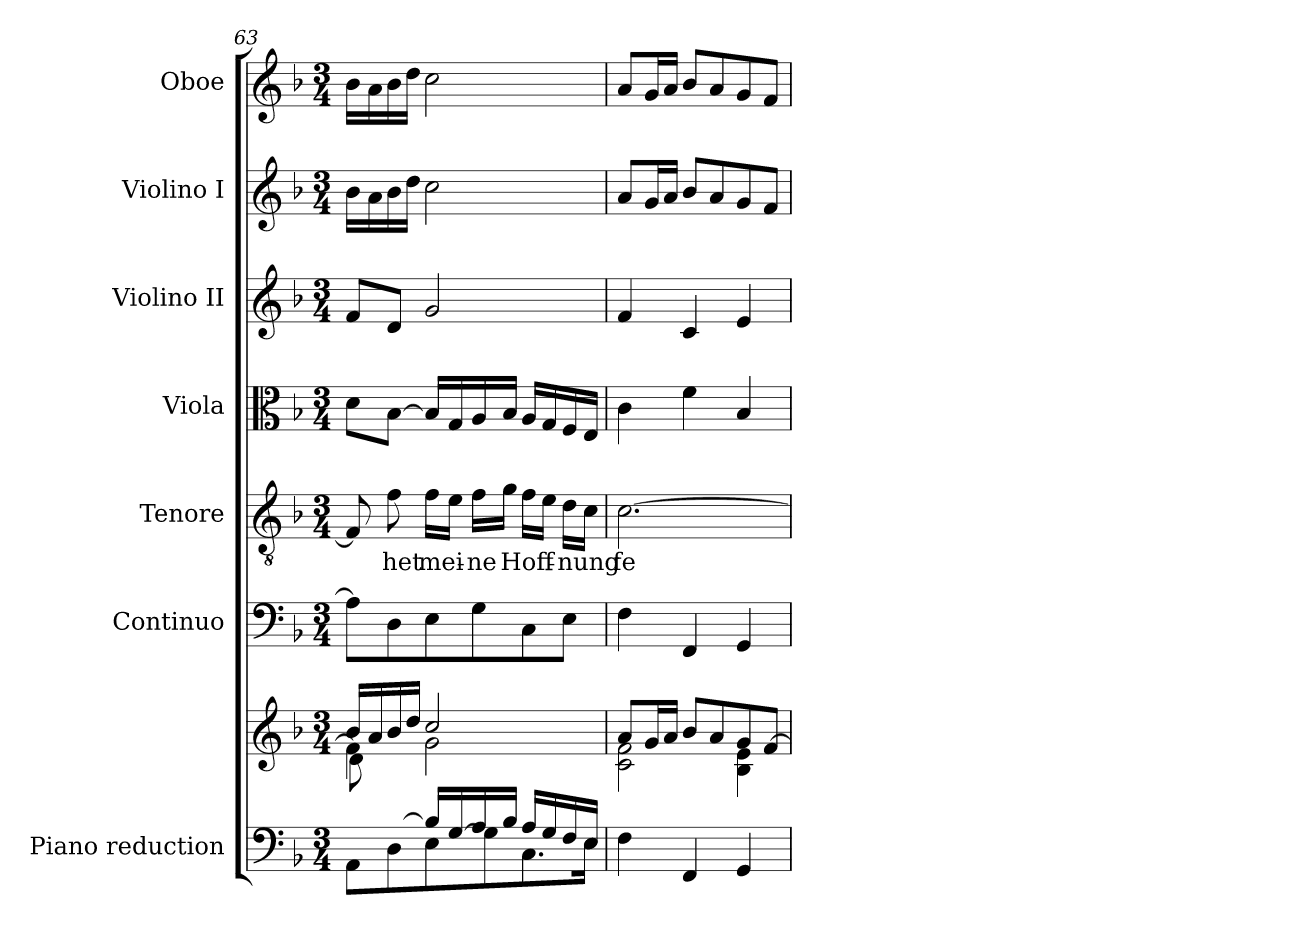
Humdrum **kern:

**kern	**kern	**kern	**kern	**text	**kern	**kern	**kern	**kern
*part7	*part7	*part6	*part5	*part5	*part4	*part3	*part2	*part1
*staff8	*staff7	*staff6	*staff5	*staff5	*staff4	*staff3	*staff2	*staff1
*I"Piano reduction	*	*I"Continuo	*I"Tenore	*	*I"Viola	*I"Violino II	*I"Violino I	*I"Oboe
*I'Pno	*	*	*	*	*I'Vla	*I'Vln	*I'Vln	*I'Ob
*clefF4	*clefG2	*clefF4	*clefGv2	*	*clefC3	*clefG2	*clefG2	*clefG2
*k[b-]	*k[b-]	*k[b-]	*k[b-]	*	*k[b-]	*k[b-]	*k[b-]	*k[b-]
*M3/4	*M3/4	*M3/4	*M3/4	*	*M3/4	*M3/4	*M3/4	*M3/4
=63	=63	=63	=63	=63	=63	=63	=63	=63
*^	*^	*	*	*	*	*	*	*
*	*	*	*^	*	*	*	*	*	*	*
8ryy	8AA\L	16b-/LL	4f\]	8d\L	8A\L]	8F/]	.	8d\L	8f/L	16b-\LL	16b-\LL
.	.	16a/	.	.	.	.	.	.	.	16a\	16a\
!	!	!	!	!	!	!	!LO:LY:b	!	!	!	!
[8B-/J	8D\	16b-/	.	2ryy	8D\	8f\	-het	[8B-\J	8d/J	16b-\	16b-\
.	.	16dd/JJ	.	.	.	.	.	.	.	16dd\JJ	16dd\JJ
!	!	!	!	!	!	!	!LO:LY:b	!	!	!	!
16B-/LL]	8E\	2cc/	2g\	.	8E\	16f\LL	mei-	16B-/LL]	2g/	2cc\	2cc\
[<16G/	.	.	.	.	.	16e\JJ	.	16G/	.	.	.
!	!	!	!	!	!	!	!LO:LY:b	!	!	!	!
16A/	8G\]	.	.	.	8G\	16f\LL	-ne	16A/	.	.	.
16B-/JJ	.	.	.	.	.	16g\JJ	.	16B-/JJ	.	.	.
!	!	!	!	!	!	!	!LO:LY:b	!	!	!	!
16A/LL	8.C\	.	.	.	8C\	16f\LL	Hoff-	16A/LL	.	.	.
16G/	.	.	.	.	.	16e\JJ	.	16G/	.	.	.
!	!	!	!	!	!	!	!LO:LY:b	!	!	!	!
16F/	.	.	.	8ryy	8E\J	16d\LL	-nung	16F/	.	.	.
16E/JJ	16E\Jk	.	.	.	.	16c\JJ	.	16E/JJ	.	.	.
*	*	*	*v	*v	*	*	*	*	*	*	*
=64	=64	=64	=64	=64	=64	=64	=64	=64	=64	=64
!	!	!	!	!	!	!LO:LY:b	!	!	!	!
*v	*v	*	*	*	*	*	*	*	*	*
4F\	8a/L	2c\ 2f\	4F\	[2.c\	fe-	4c\	4f/	8a/L	8a/L
.	16g/L	.	.	.	.	.	.	16g/L	16g/L
.	16a/JJ	.	.	.	.	.	.	16a/JJ	16a/JJ
4FF/	8b-/L	.	4FF/	.	.	4f\	4c/	8b-/L	8b-/L
.	8a/	.	.	.	.	.	.	8a/	8a/
4GG/	8g/	4B-\ 4e\	4GG/	.	.	4B-/	4e/	8g/	8g/
.	[<8f/J	.	.	.	.	.	.	8f/J	8f/J
*	*v	*v	*	*	*	*	*	*	*
=	=	=	=	=	=	=	=	=
*-	*-	*-	*-	*-	*-	*-	*-	*-
